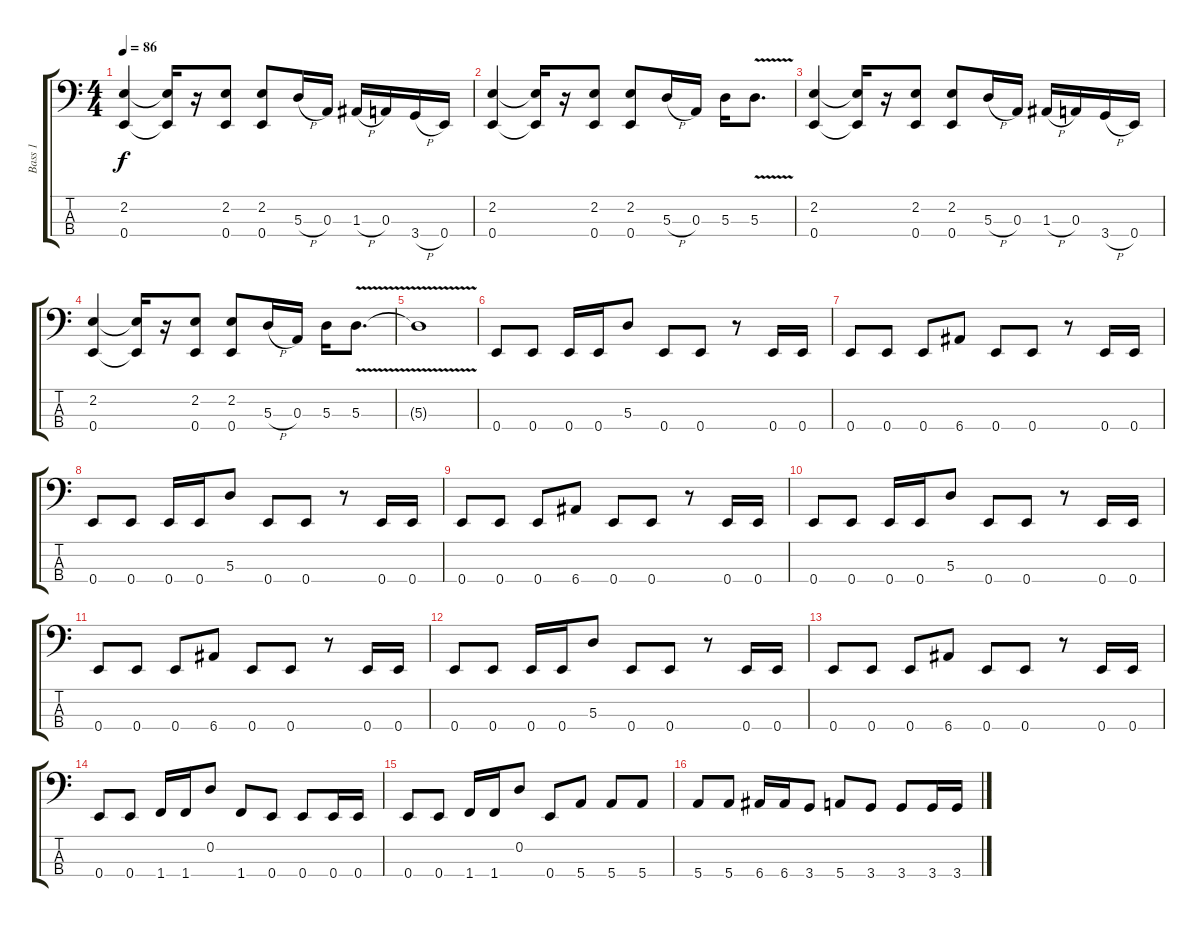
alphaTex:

\track ("Bass 1" "Bass 1") {instrument electricbasspick}
\staff {score tabs}
\tuning (G2 D2 A1 E1) {hide}
\ts (4 4)
\tempo 86
\clef f4
\ks c
(2.2 0.4).4{dy f} (2.2{t} 0.4{t}).16 r.16 (2.2 0.4).8 (2.2 0.4).8 5.3{h}.16 0.3.16 1.3{h}.16 0.3.16 3.4{h}.16 0.4.16 |
(2.2 0.4).4 (2.2{t} 0.4{t}).16 r.16 (2.2 0.4).8 (2.2 0.4).8 5.3{h}.16 0.3.16 5.3.16 5.3{v}.8{d} |
(2.2 0.4).4 (2.2{t} 0.4{t}).16 r.16 (2.2 0.4).8 (2.2 0.4).8 5.3{h}.16 0.3.16 1.3{h}.16 0.3.16 3.4{h}.16 0.4.16 |
(2.2 0.4).4 (2.2{t} 0.4{t}).16 r.16 (2.2 0.4).8 (2.2 0.4).8 5.3{h}.16 0.3.16 5.3.16 5.3{v}.8{d} |
5.3{v t}.1 |
0.4.8 0.4.8 0.4.16 0.4.16 5.3.8 0.4.8 0.4.8 r.8 0.4.16 0.4.16 |
0.4.8 0.4.8 0.4.8 6.4.8 0.4.8 0.4.8 r.8 0.4.16 0.4.16 |
0.4.8 0.4.8 0.4.16 0.4.16 5.3.8 0.4.8 0.4.8 r.8 0.4.16 0.4.16 |
0.4.8 0.4.8 0.4.8 6.4.8 0.4.8 0.4.8 r.8 0.4.16 0.4.16 |
0.4.8 0.4.8 0.4.16 0.4.16 5.3.8 0.4.8 0.4.8 r.8 0.4.16 0.4.16 |
0.4.8 0.4.8 0.4.8 6.4.8 0.4.8 0.4.8 r.8 0.4.16 0.4.16 |
0.4.8 0.4.8 0.4.16 0.4.16 5.3.8 0.4.8 0.4.8 r.8 0.4.16 0.4.16 |
0.4.8 0.4.8 0.4.8 6.4.8 0.4.8 0.4.8 r.8 0.4.16 0.4.16 |
0.4.8 0.4.8 1.4.16 1.4.16 0.2.8 1.4.8 0.4.8 0.4.8 0.4.16 0.4.16 |
0.4.8 0.4.8 1.4.16 1.4.16 0.2.8 0.4.8 5.4.8 5.4.8 5.4.8 |
5.4.8 5.4.8 6.4.16 6.4.16 3.4.8 5.4.8 3.4.8 3.4.8 3.4.16 3.4.16
